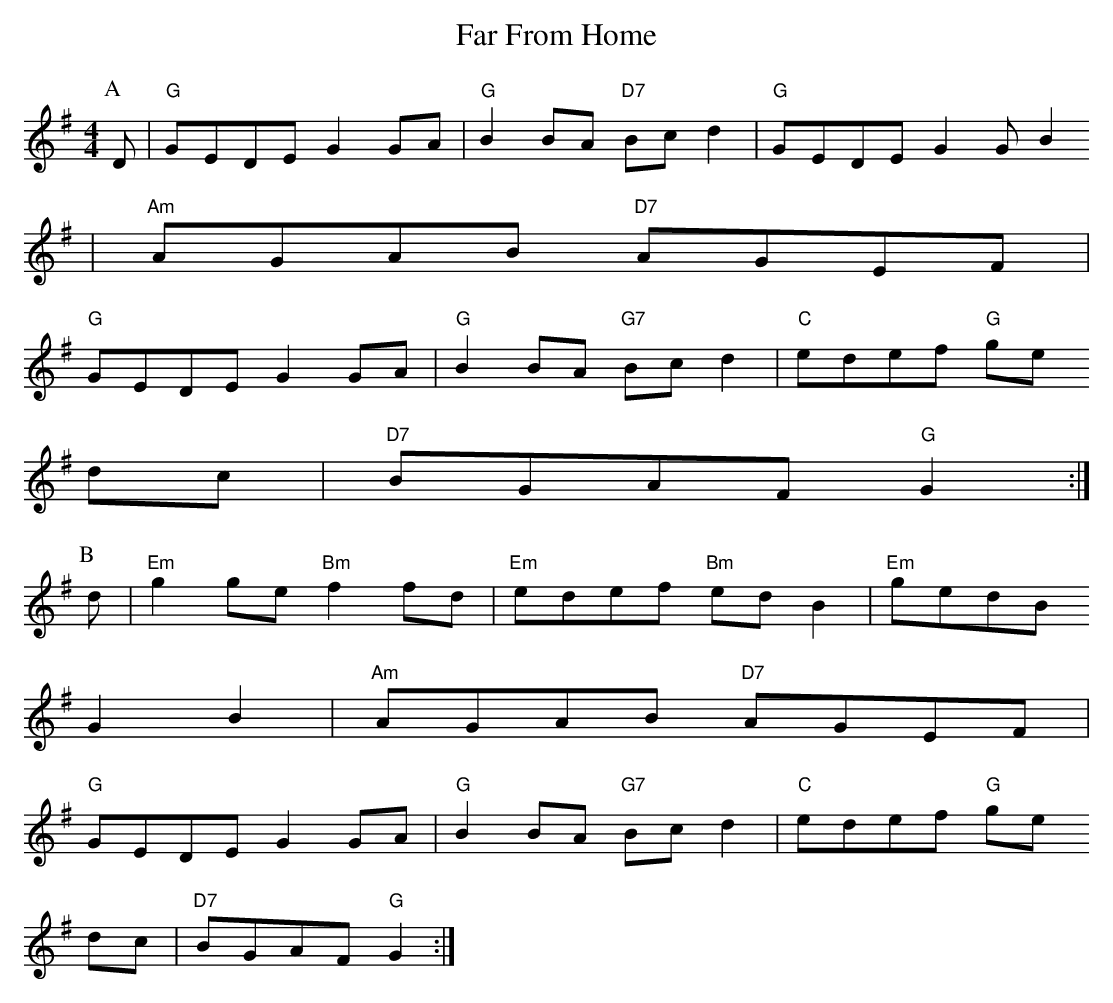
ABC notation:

X:1
T:Far From Home
M:4/4
L:1/4
K:G
P:A
D/2|"G"G/2E/2D/2E/2 GG/2A/2|"G"BB/2A/2 "D7"B/2c/2d|"G"G/2E/2D/2E/2 GG/2B
/2|\
"Am"A/2G/2A/2B/2 "D7"A/2G/2E/2F/2|
"G"G/2E/2D/2E/2 GG/2A/2|"G"BB/2A/2 "G7"B/2c/2d|"C"e/2d/2e/2f/2 "G"g/2e/2
d/2c/2\
|"D7"B/2G/2A/2F/2 "G"G:|
P:B
d/2|"Em"gg/2e/2 "Bm"ff/2d/2|"Em"e/2d/2e/2f/2 "Bm"e/2d/2B|"Em"g/2e/2d/2B/
2 GB|\
"Am"A/2G/2A/2B/2 "D7"A/2G/2E/2F/2|
"G"G/2E/2D/2E/2 GG/2A/2|"G"BB/2A/2 "G7"B/2c/2d|"C"e/2d/2e/2f/2 "G"g/2e/2
d/2c/2\
|"D7"B/2G/2A/2F/2 "G"G:|
